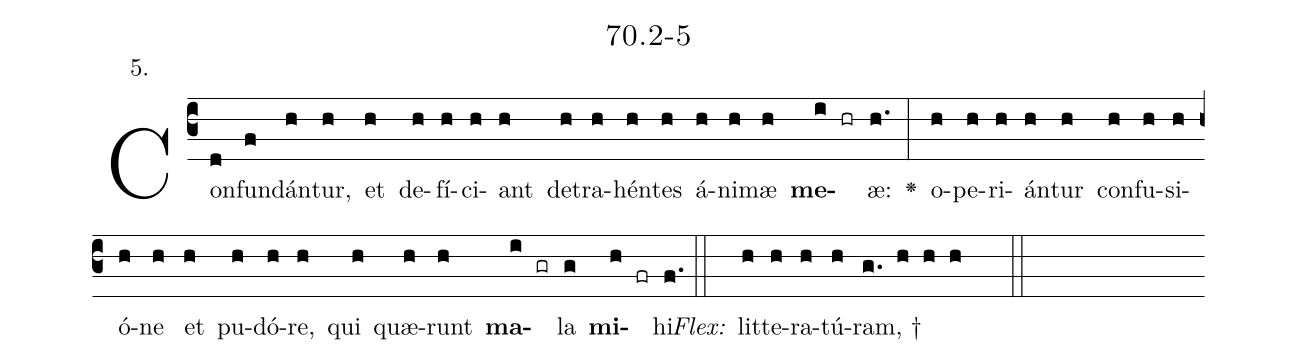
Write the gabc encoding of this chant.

name: 70.2-5;
annotation: 5.;
%%
(c3)Con(d)fun(f)dán(h)tur,(h) et(h) de(h)fí(h)ci(h)ant(h) de(h)tra(h)hén(h)tes(h) á(h)ni(h)mæ(h) <b>me</b>(i hr)æ:(h.) <v>\greheightstar</v>(:) o(h)pe(h)ri(h)án(h)tur(h) con(h)fu(h)si(h)ó(h)ne(h) et(h) pu(h)dó(h)re,(h) qui(h) quæ(h)runt(h) <b>ma</b>(i gr)la(g) <b>mi</b>(h fr)hi.(f.) (::)
<i>Flex:</i>()  lit(h)te(h)ra(h)tú(h)ram, †(g. h h h  ::)

%E(h) u(h) o(i) u(g) a(h) e.(f.) (::)
